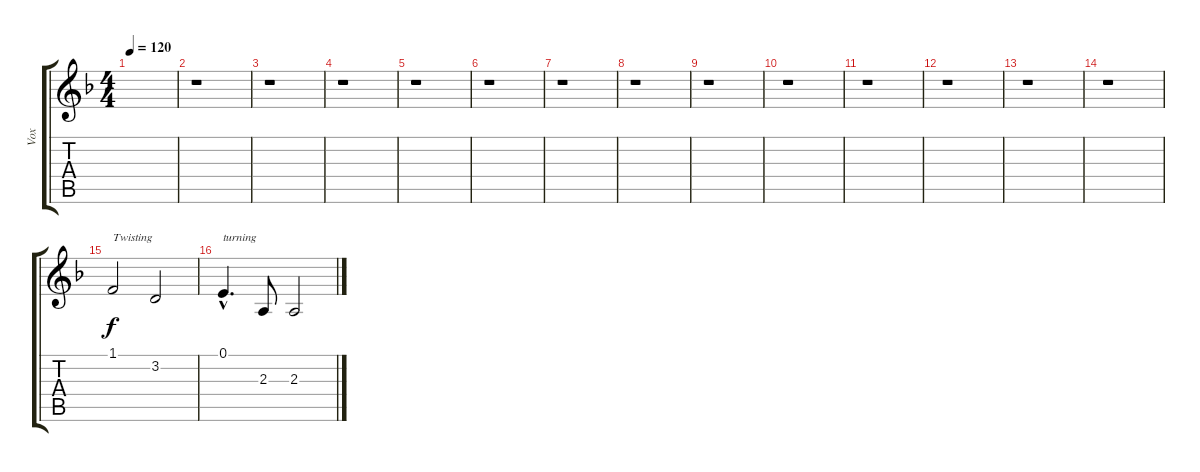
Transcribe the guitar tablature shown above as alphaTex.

\track ("Vox" "Vox") {instrument violin}
\staff {score tabs}
\tuning (E4 B3 G3 D3 A2 E2) {hide}
\ts (4 4)
\tempo 120
\clef g2
\ks dminor
|
r.1 |
r.1 |
r.1 |
r.1 |
r.1 |
r.1 |
r.1 |
r.1 |
r.1 |
r.1 |
r.1 |
r.1 |
r.1 |
1.1.2{txt "Twisting"} 3.2.2 |
0.1{hac}.4{d txt "turning"} 2.3.8 2.3.2
